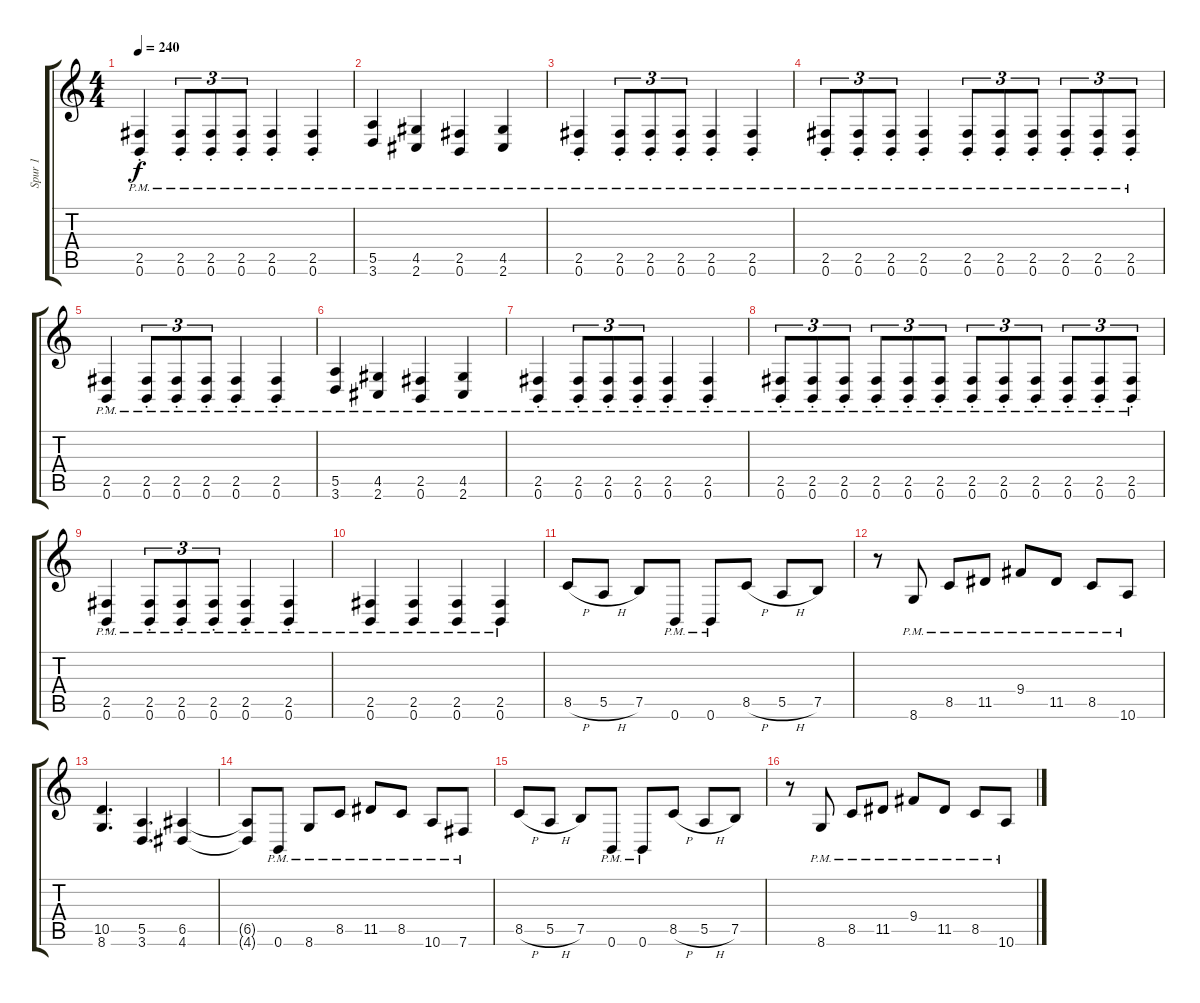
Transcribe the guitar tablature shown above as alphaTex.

\track ("Spur 1" "Spur 1") {instrument distortionguitar}
\staff {score tabs}
\tuning (B3 Gb3 D3 A2 E2 B1) {hide}
\ts (4 4)
\tempo 240
\clef g2
\ks c
(2.5{pm st} 0.6{pm st}).4{dy f} (2.5{pm st} 0.6{pm st}).8{tu (3 2)} (2.5{pm st} 0.6{pm st}).8{tu (3 2)} (2.5{pm st} 0.6{pm st}).8{tu (3 2)} (2.5{pm st} 0.6{pm st}).4 (2.5{pm st} 0.6{pm st}).4 |
(5.5{pm} 3.6{pm}).4 (4.5{pm} 2.6{pm}).4 (2.5{pm} 0.6{pm}).4 (4.5{pm} 2.6{pm}).4 |
(2.5{pm st} 0.6{pm st}).4 (2.5{pm st} 0.6{pm st}).8{tu (3 2)} (2.5{pm st} 0.6{pm st}).8{tu (3 2)} (2.5{pm st} 0.6{pm st}).8{tu (3 2)} (2.5{pm st} 0.6{pm st}).4 (2.5{pm st} 0.6{pm st}).4 |
(2.5{pm st} 0.6{pm st}).8{tu (3 2)} (2.5{pm st} 0.6{pm st}).8{tu (3 2)} (2.5{pm st} 0.6{pm st}).8{tu (3 2)} (2.5{pm st} 0.6{pm st}).4 (2.5{pm st} 0.6{pm st}).8{tu (3 2)} (2.5{pm st} 0.6{pm st}).8{tu (3 2)} (2.5{pm st} 0.6{pm st}).8{tu (3 2)} (2.5{pm st} 0.6{pm st}).8{tu (3 2)} (2.5{pm st} 0.6{pm st}).8{tu (3 2)} (2.5{pm st} 0.6{pm st}).8{tu (3 2)} |
(2.5{pm st} 0.6{pm st}).4 (2.5{pm st} 0.6{pm st}).8{tu (3 2)} (2.5{pm st} 0.6{pm st}).8{tu (3 2)} (2.5{pm st} 0.6{pm st}).8{tu (3 2)} (2.5{pm st} 0.6{pm st}).4 (2.5{pm st} 0.6{pm st}).4 |
(5.5{pm} 3.6{pm}).4 (4.5{pm} 2.6{pm}).4 (2.5{pm} 0.6{pm}).4 (4.5{pm} 2.6{pm}).4 |
(2.5{pm st} 0.6{pm st}).4 (2.5{pm st} 0.6{pm st}).8{tu (3 2)} (2.5{pm st} 0.6{pm st}).8{tu (3 2)} (2.5{pm st} 0.6{pm st}).8{tu (3 2)} (2.5{pm st} 0.6{pm st}).4 (2.5{pm st} 0.6{pm st}).4 |
(2.5{pm st} 0.6{pm st}).8{tu (3 2)} (2.5{pm st} 0.6{pm st}).8{tu (3 2)} (2.5{pm st} 0.6{pm st}).8{tu (3 2)} (2.5{pm st} 0.6{pm st}).8{tu (3 2)} (2.5{pm st} 0.6{pm st}).8{tu (3 2)} (2.5{pm st} 0.6{pm st}).8{tu (3 2)} (2.5{pm st} 0.6{pm st}).8{tu (3 2)} (2.5{pm st} 0.6{pm st}).8{tu (3 2)} (2.5{pm st} 0.6{pm st}).8{tu (3 2)} (2.5{pm st} 0.6{pm st}).8{tu (3 2)} (2.5{pm st} 0.6{pm st}).8{tu (3 2)} (2.5{pm st} 0.6{pm st}).8{tu (3 2)} |
(2.5{pm st} 0.6{pm st}).4 (2.5{pm st} 0.6{pm st}).8{tu (3 2)} (2.5{pm st} 0.6{pm st}).8{tu (3 2)} (2.5{pm st} 0.6{pm st}).8{tu (3 2)} (2.5{pm st} 0.6{pm st}).4 (2.5{pm st} 0.6{pm st}).4 |
(2.5{pm} 0.6{pm}).4 (2.5{pm} 0.6{pm}).4 (2.5{pm} 0.6{pm}).4 (2.5{pm} 0.6{pm}).4 |
8.5{h}.8 5.5{h}.8 7.5.8 0.6{pm}.8 0.6{pm}.8 8.5{h}.8 5.5{h}.8 7.5.8 |
r.8 8.6{pm}.8 8.5{pm}.8 11.5{pm}.8 9.4{pm}.8 11.5{pm}.8 8.5{pm}.8 10.6{pm}.8 |
(10.5 8.6).4{d} (5.5 3.6).4{d} (6.5 4.6).4 |
(6.5{t} 4.6{t}).8 0.6{pm}.8 8.6{pm}.8 8.5{pm}.8 11.5{pm}.8 8.5{pm}.8 10.6{pm}.8 7.6{pm}.8 |
8.5{h}.8 5.5{h}.8 7.5.8 0.6{pm}.8 0.6{pm}.8 8.5{h}.8 5.5{h}.8 7.5.8 |
r.8 8.6{pm}.8 8.5{pm}.8 11.5{pm}.8 9.4{pm}.8 11.5{pm}.8 8.5{pm}.8 10.6{pm}.8
